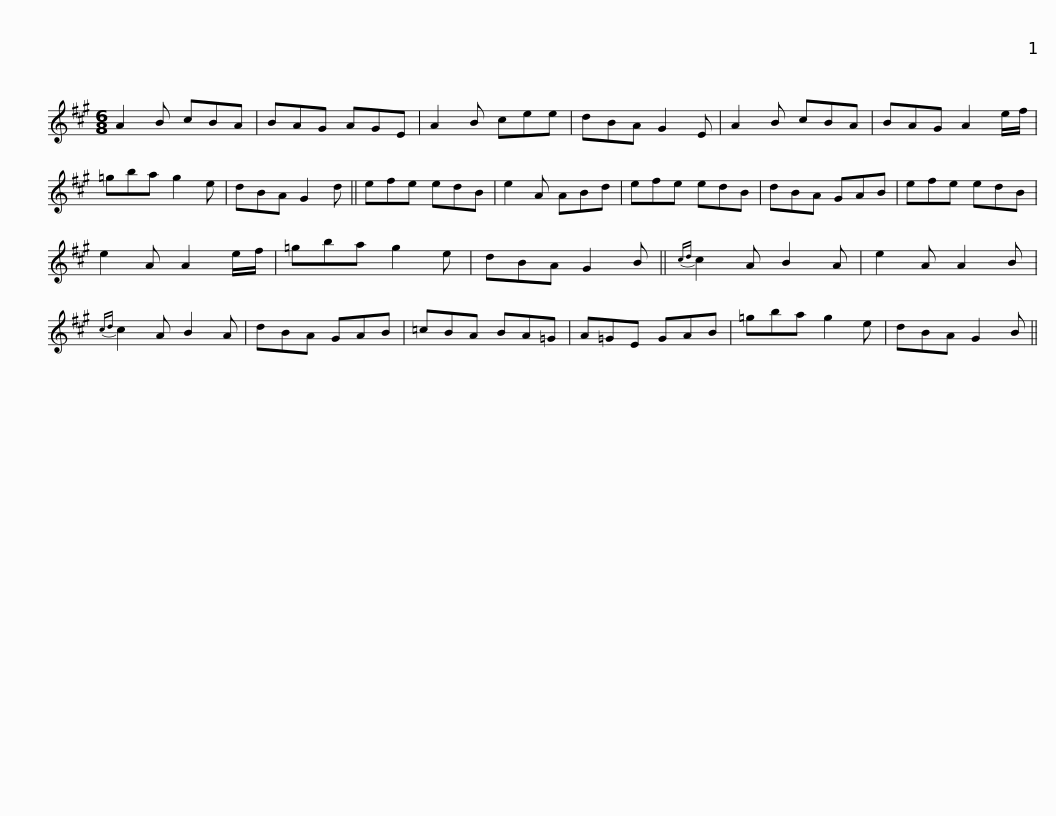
X:1
L:1/8
M:6/8
I:linebreak $
K:A
V:1 treble
V:1
 A2 B cBA | BAG AGE | A2 B cee | dBA G2 E | A2 B cBA | %5
 BAG A2 e/f/ | =gba g2 e | dBA G2 d ||$ efe edB | e2 A ABd | %10
 efe edB | dBA GAB | efe edB | e2 A A2 e/f/ | =gba g2 e |$ %15
 dBA G2 B ||{cd} c2 A B2 A | e2 A A2 B |{cd} c2 A B2 A | dBA GAB | %20
 =cBA BA=G | A=GE GAB |$ =gba g2 e | dBA G2 B || %24
